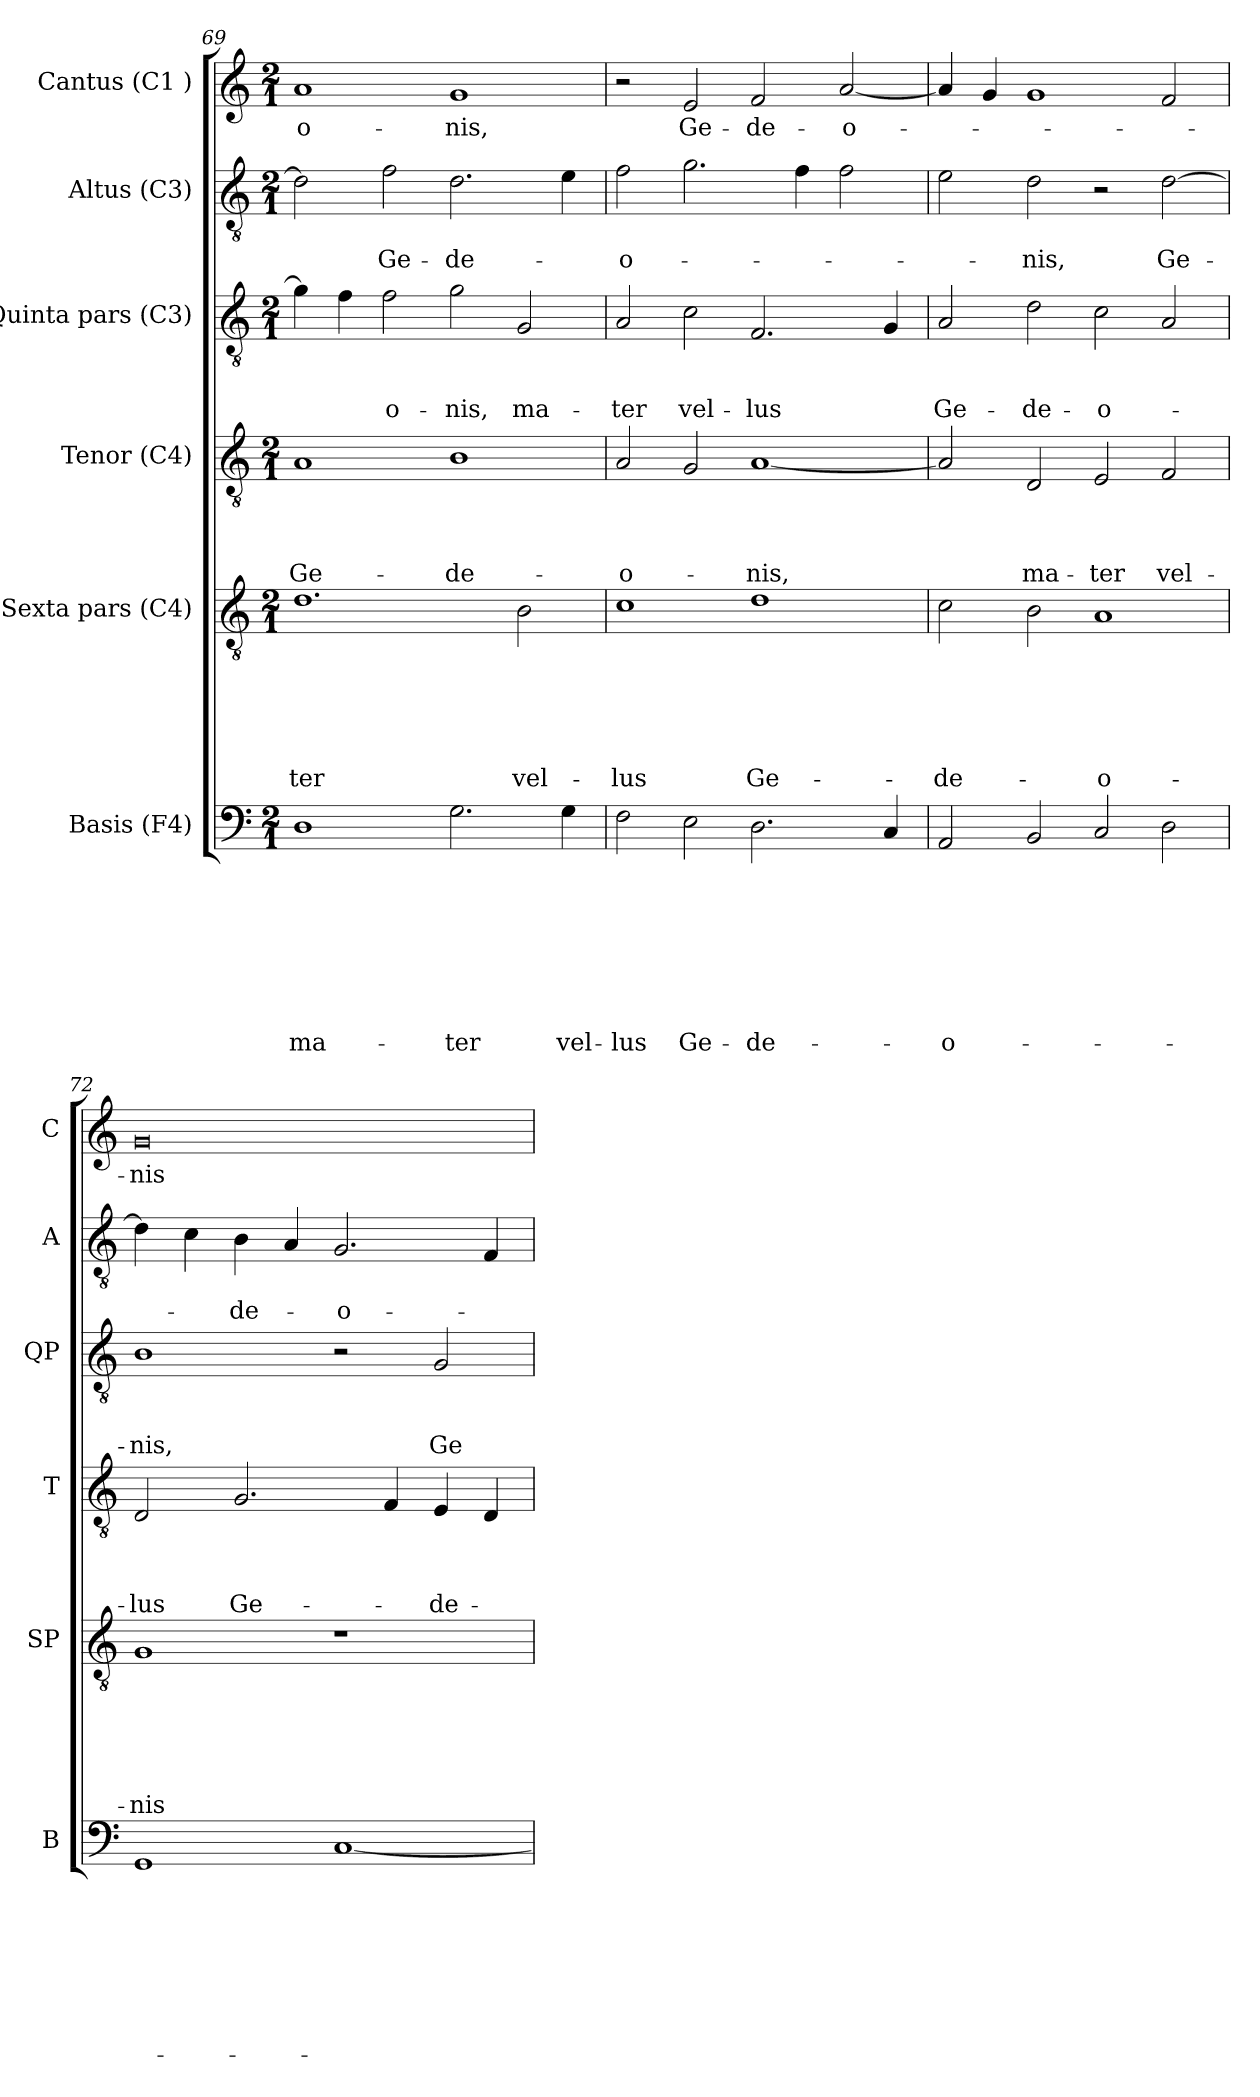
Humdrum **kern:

**kern	**text	**text	**text	**text	**text	**text	**text	**text	**kern	**text	**text	**text	**text	**text	**text	**kern	**text	**text	**text	**text	**kern	**text	**text	**text	**kern	**text	**text	**kern	**text
*part6	*part6	*part6	*part6	*part6	*part6	*part6	*part6	*part6	*part5	*part5	*part5	*part5	*part5	*part5	*part5	*part4	*part4	*part4	*part4	*part4	*part3	*part3	*part3	*part3	*part2	*part2	*part2	*part1	*part1
*staff6	*staff6	*staff6	*staff6	*staff6	*staff6	*staff6	*staff6	*staff6	*staff5	*staff5	*staff5	*staff5	*staff5	*staff5	*staff5	*staff4	*staff4	*staff4	*staff4	*staff4	*staff3	*staff3	*staff3	*staff3	*staff2	*staff2	*staff2	*staff1	*staff1
*I"Basis (F4)	*	*	*	*	*	*	*	*	*I"Sexta pars (C4)	*	*	*	*	*	*	*I"Tenor (C4)	*	*	*	*	*I"Quinta pars (C3)	*	*	*	*I"Altus (C3)	*	*	*I"Cantus (C1 )	*
*I'B	*	*	*	*	*	*	*	*	*I'SP	*	*	*	*	*	*	*I'T	*	*	*	*	*I'QP	*	*	*	*I'A	*	*	*I'C	*
*clefF4	*	*	*	*	*	*	*	*	*clefGv2	*	*	*	*	*	*	*clefGv2	*	*	*	*	*clefGv2	*	*	*	*clefGv2	*	*	*clefG2	*
*k[]	*	*	*	*	*	*	*	*	*k[]	*	*	*	*	*	*	*k[]	*	*	*	*	*k[]	*	*	*	*k[]	*	*	*k[]	*
*C:	*	*	*	*	*	*	*	*	*C:	*	*	*	*	*	*	*C:	*	*	*	*	*C:	*	*	*	*C:	*	*	*C:	*
*M2/1	*	*	*	*	*	*	*	*	*M2/1	*	*	*	*	*	*	*M2/1	*	*	*	*	*M2/1	*	*	*	*M2/1	*	*	*M2/1	*
=69	=69	=69	=69	=69	=69	=69	=69	=69	=69	=69	=69	=69	=69	=69	=69	=69	=69	=69	=69	=69	=69	=69	=69	=69	=69	=69	=69	=69	=69
!	!	!	!	!	!	!	!	!LO:LY:b	!	!	!	!	!	!	!LO:LY:b	!	!	!	!	!LO:LY:b	!	!	!	!	!	!	!	!	!LO:LY:b:rj
1D	.	.	.	.	.	.	.	ma-	1.d	.	.	.	.	.	-ter	1A	.	.	.	Ge-	4g\]	.	.	.	2d\]	.	.	1a	-o-
.	.	.	.	.	.	.	.	.	.	.	.	.	.	.	.	.	.	.	.	.	4f\	.	.	.	.	.	.	.	.
!	!	!	!	!	!	!	!	!	!	!	!	!	!	!	!	!	!	!	!	!	!	!	!	!LO:LY:b	!	!	!LO:LY:b	!	!
.	.	.	.	.	.	.	.	.	.	.	.	.	.	.	.	.	.	.	.	.	2f\	.	.	-o-	2f\	.	Ge-	.	.
!	!	!	!	!	!	!	!	!LO:LY:b	!	!	!	!	!	!	!	!	!	!	!	!LO:LY:b	!	!	!	!LO:LY:b	!	!	!LO:LY:b	!	!LO:LY:b
2.G\	.	.	.	.	.	.	.	-ter	.	.	.	.	.	.	.	1B	.	.	.	-de-	2g\	.	.	-nis,	2.d\	.	-de-	1g	-nis,
!	!	!	!	!	!	!	!	!	!	!	!	!	!	!	!LO:LY:b	!	!	!	!	!	!	!	!	!LO:LY:b	!	!	!	!	!
.	.	.	.	.	.	.	.	.	2B\	.	.	.	.	.	vel-	.	.	.	.	.	2G/	.	.	ma-	.	.	.	.	.
!	!	!	!	!	!	!	!	!LO:LY:b	!	!	!	!	!	!	!	!	!	!	!	!	!	!	!	!	!	!	!	!	!
4G\	.	.	.	.	.	.	.	vel-	.	.	.	.	.	.	.	.	.	.	.	.	.	.	.	.	4e\	.	.	.	.
=70	=70	=70	=70	=70	=70	=70	=70	=70	=70	=70	=70	=70	=70	=70	=70	=70	=70	=70	=70	=70	=70	=70	=70	=70	=70	=70	=70	=70	=70
!	!	!	!	!	!	!	!	!LO:LY:b	!	!	!	!	!	!	!LO:LY:b	!	!	!	!	!LO:LY:b	!	!	!	!LO:LY:b	!	!	!LO:LY:b	!	!
2F\	.	.	.	.	.	.	.	-lus	1c	.	.	.	.	.	-lus	2A/	.	.	.	-o-	2A/	.	.	-ter	2f\	.	-o-	2r	.
!	!	!	!	!	!	!	!	!LO:LY:b	!	!	!	!	!	!	!	!	!	!	!	!	!	!	!	!LO:LY:b	!	!	!	!	!LO:LY:b
2E\	.	.	.	.	.	.	.	Ge-	.	.	.	.	.	.	.	2G/	.	.	.	.	2c\	.	.	vel-	2.g\	.	.	2e/	Ge-
!	!	!	!	!	!	!	!	!LO:LY:b	!	!	!	!	!	!	!LO:LY:b	!	!	!	!	!LO:LY:b	!	!	!	!LO:LY:b	!	!	!	!	!LO:LY:b
2.D\	.	.	.	.	.	.	.	-de-	1d	.	.	.	.	.	Ge-	[<1A	.	.	.	-nis,	2.F/	.	.	-lus	.	.	.	2f/	-de-
.	.	.	.	.	.	.	.	.	.	.	.	.	.	.	.	.	.	.	.	.	.	.	.	.	4f\	.	.	.	.
!	!	!	!	!	!	!	!	!	!	!	!	!	!	!	!	!	!	!	!	!	!	!	!	!	!	!	!	!	!LO:LY:b
.	.	.	.	.	.	.	.	.	.	.	.	.	.	.	.	.	.	.	.	.	.	.	.	.	2f\	.	.	[<2a/	-o-
4C/	.	.	.	.	.	.	.	.	.	.	.	.	.	.	.	.	.	.	.	.	4G/	.	.	.	.	.	.	.	.
!!LO:LB:g=z
=71	=71	=71	=71	=71	=71	=71	=71	=71	=71	=71	=71	=71	=71	=71	=71	=71	=71	=71	=71	=71	=71	=71	=71	=71	=71	=71	=71	=71	=71
!	!	!	!	!	!	!	!	!LO:LY:b:rj	!	!	!	!	!	!	!LO:LY:b	!	!	!	!	!	!	!	!	!LO:LY:b	!	!	!	!	!
2AA/	.	.	.	.	.	.	.	-o-	2c\	.	.	.	.	.	-de-	2A/]	.	.	.	.	2A/	.	.	Ge-	2e\	.	.	4a/]	.
.	.	.	.	.	.	.	.	.	.	.	.	.	.	.	.	.	.	.	.	.	.	.	.	.	.	.	.	4g/	.
!	!	!	!	!	!	!	!	!	!	!	!	!	!	!	!	!	!	!	!	!LO:LY:b	!	!	!	!LO:LY:b	!	!	!LO:LY:b	!	!
2BB/	.	.	.	.	.	.	.	.	2B\	.	.	.	.	.	.	2D/	.	.	.	ma-	2d\	.	.	-de-	2d\	.	-nis,	1g	.
!	!	!	!	!	!	!	!	!	!	!	!	!	!	!	!LO:LY:b:rj	!	!	!	!	!LO:LY:b	!	!	!	!LO:LY:b	!	!	!	!	!
2C/	.	.	.	.	.	.	.	.	1A	.	.	.	.	.	-o-	2E/	.	.	.	-ter	2c\	.	.	-o-	2r	.	.	.	.
!	!	!	!	!	!	!	!	!	!	!	!	!	!	!	!	!	!	!	!	!LO:LY:b	!	!	!	!	!	!	!LO:LY:b	!	!
2D\	.	.	.	.	.	.	.	.	.	.	.	.	.	.	.	2F/	.	.	.	vel-	2A/	.	.	.	[>2d\	.	Ge-	2f/	.
=72	=72	=72	=72	=72	=72	=72	=72	=72	=72	=72	=72	=72	=72	=72	=72	=72	=72	=72	=72	=72	=72	=72	=72	=72	=72	=72	=72	=72	=72
!	!	!	!	!	!	!	!	!	!	!	!	!	!	!	!LO:LY:b	!	!	!	!	!LO:LY:b	!	!	!	!LO:LY:b	!	!	!	!	!LO:LY:b:rj
1GG	.	.	.	.	.	.	.	.	1G	.	.	.	.	.	-nis	2D/	.	.	.	-lus	1B	.	.	-nis,	4d\]	.	.	0g	-nis
.	.	.	.	.	.	.	.	.	.	.	.	.	.	.	.	.	.	.	.	.	.	.	.	.	4c\	.	.	.	.
!	!	!	!	!	!	!	!	!	!	!	!	!	!	!	!	!	!	!	!	!LO:LY:b	!	!	!	!	!	!	!LO:LY:b	!	!
.	.	.	.	.	.	.	.	.	.	.	.	.	.	.	.	2.G/	.	.	.	Ge-	.	.	.	.	4B\	.	-de-	.	.
.	.	.	.	.	.	.	.	.	.	.	.	.	.	.	.	.	.	.	.	.	.	.	.	.	4A/	.	.	.	.
!	!	!	!	!	!	!	!	!	!	!	!	!	!	!	!	!	!	!	!	!	!	!	!	!	!	!	!LO:LY:b	!	!
[<1C	.	.	.	.	.	.	.	.	1r	.	.	.	.	.	.	.	.	.	.	.	2r	.	.	.	2.G/	.	-o-	.	.
.	.	.	.	.	.	.	.	.	.	.	.	.	.	.	.	4F/	.	.	.	.	.	.	.	.	.	.	.	.	.
!	!	!	!	!	!	!	!	!	!	!	!	!	!	!	!	!	!	!	!	!LO:LY:b	!	!	!	!LO:LY:b	!	!	!	!	!
.	.	.	.	.	.	.	.	.	.	.	.	.	.	.	.	4E/	.	.	.	-de-	2G/	.	.	Ge-	.	.	.	.	.
.	.	.	.	.	.	.	.	.	.	.	.	.	.	.	.	4D/	.	.	.	.	.	.	.	.	4F/	.	.	.	.
=	=	=	=	=	=	=	=	=	=	=	=	=	=	=	=	=	=	=	=	=	=	=	=	=	=	=	=	=	=
*-	*-	*-	*-	*-	*-	*-	*-	*-	*-	*-	*-	*-	*-	*-	*-	*-	*-	*-	*-	*-	*-	*-	*-	*-	*-	*-	*-	*-	*-
